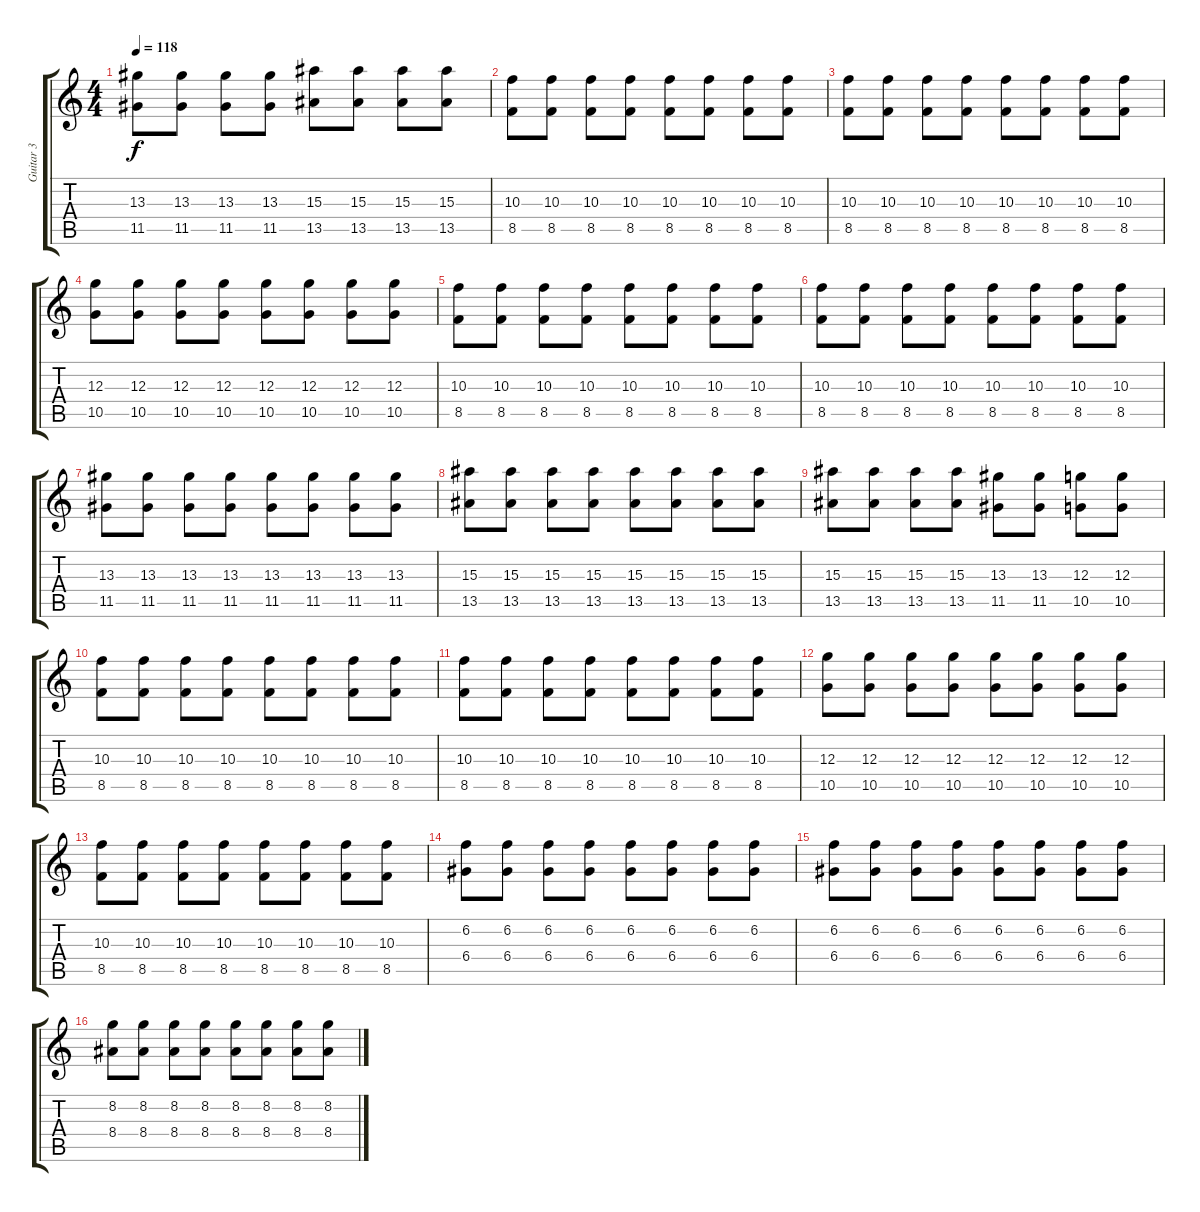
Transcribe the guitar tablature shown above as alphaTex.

\track ("Guitar 3" "Guitar 3") {instrument distortionguitar}
\staff {score tabs}
\tuning (E4 B3 G3 D3 A2 E2) {hide}
\ts (4 4)
\tempo 118
\clef g2
\ks c
(13.3 11.5).8{dy f} (13.3 11.5).8 (13.3 11.5).8 (13.3 11.5).8 (15.3 13.5).8 (15.3 13.5).8 (15.3 13.5).8 (15.3 13.5).8 |
(10.3 8.5).8{instrument electricguitarclean} (10.3 8.5).8 (10.3 8.5).8 (10.3 8.5).8 (10.3 8.5).8 (10.3 8.5).8 (10.3 8.5).8 (10.3 8.5).8 |
(10.3 8.5).8 (10.3 8.5).8 (10.3 8.5).8 (10.3 8.5).8 (10.3 8.5).8 (10.3 8.5).8 (10.3 8.5).8 (10.3 8.5).8 |
(12.3 10.5).8 (12.3 10.5).8 (12.3 10.5).8 (12.3 10.5).8 (12.3 10.5).8 (12.3 10.5).8 (12.3 10.5).8 (12.3 10.5).8 |
(10.3 8.5).8 (10.3 8.5).8 (10.3 8.5).8 (10.3 8.5).8 (10.3 8.5).8 (10.3 8.5).8 (10.3 8.5).8 (10.3 8.5).8 |
(10.3 8.5).8 (10.3 8.5).8 (10.3 8.5).8 (10.3 8.5).8 (10.3 8.5).8 (10.3 8.5).8 (10.3 8.5).8 (10.3 8.5).8 |
(13.3 11.5).8 (13.3 11.5).8 (13.3 11.5).8 (13.3 11.5).8 (13.3 11.5).8 (13.3 11.5).8 (13.3 11.5).8 (13.3 11.5).8 |
(15.3 13.5).8 (15.3 13.5).8 (15.3 13.5).8 (15.3 13.5).8 (15.3 13.5).8 (15.3 13.5).8 (15.3 13.5).8 (15.3 13.5).8 |
(15.3 13.5).8 (15.3 13.5).8 (15.3 13.5).8 (15.3 13.5).8 (13.3 11.5).8 (13.3 11.5).8 (12.3 10.5).8 (12.3 10.5).8 |
(10.3 8.5).8{instrument distortionguitar} (10.3 8.5).8 (10.3 8.5).8 (10.3 8.5).8 (10.3 8.5).8 (10.3 8.5).8 (10.3 8.5).8 (10.3 8.5).8 |
(10.3 8.5).8 (10.3 8.5).8 (10.3 8.5).8 (10.3 8.5).8 (10.3 8.5).8 (10.3 8.5).8 (10.3 8.5).8 (10.3 8.5).8 |
(12.3 10.5).8 (12.3 10.5).8 (12.3 10.5).8 (12.3 10.5).8 (12.3 10.5).8 (12.3 10.5).8 (12.3 10.5).8 (12.3 10.5).8 |
(10.3 8.5).8 (10.3 8.5).8 (10.3 8.5).8 (10.3 8.5).8 (10.3 8.5).8 (10.3 8.5).8 (10.3 8.5).8 (10.3 8.5).8 |
(6.2 6.4).8 (6.2 6.4).8 (6.2 6.4).8 (6.2 6.4).8 (6.2 6.4).8 (6.2 6.4).8 (6.2 6.4).8 (6.2 6.4).8 |
(6.2 6.4).8 (6.2 6.4).8 (6.2 6.4).8 (6.2 6.4).8 (6.2 6.4).8 (6.2 6.4).8 (6.2 6.4).8 (6.2 6.4).8 |
(8.2 8.4).8 (8.2 8.4).8 (8.2 8.4).8 (8.2 8.4).8 (8.2 8.4).8 (8.2 8.4).8 (8.2 8.4).8 (8.2 8.4).8
